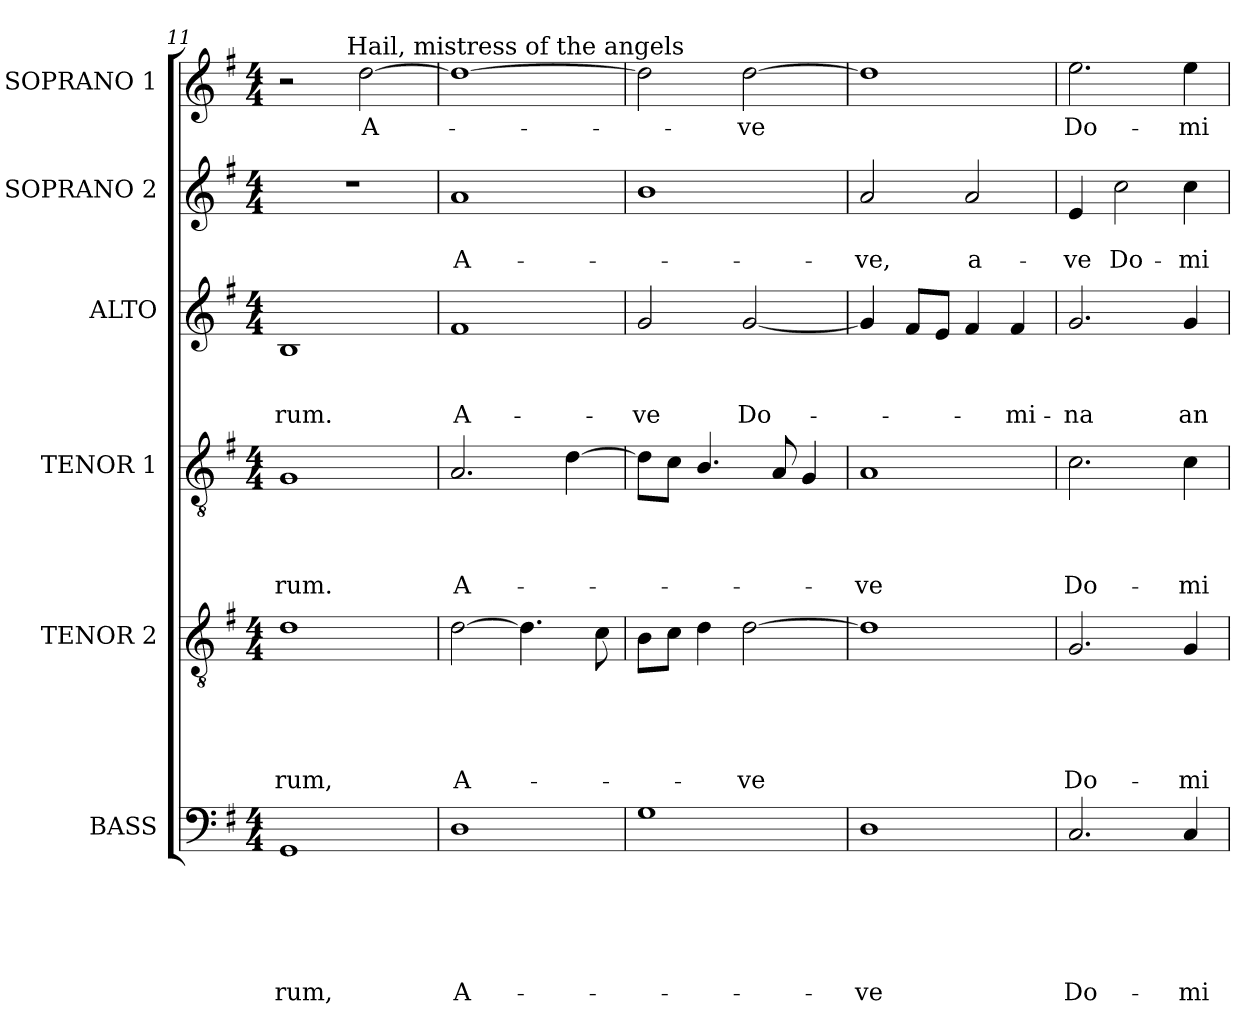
**kern	**text	**text	**text	**text	**text	**text	**kern	**text	**text	**text	**text	**text	**kern	**text	**text	**text	**text	**kern	**text	**text	**text	**kern	**text	**text	**kern	**text
*part6	*part6	*part6	*part6	*part6	*part6	*part6	*part5	*part5	*part5	*part5	*part5	*part5	*part4	*part4	*part4	*part4	*part4	*part3	*part3	*part3	*part3	*part2	*part2	*part2	*part1	*part1
*staff6	*staff6	*staff6	*staff6	*staff6	*staff6	*staff6	*staff5	*staff5	*staff5	*staff5	*staff5	*staff5	*staff4	*staff4	*staff4	*staff4	*staff4	*staff3	*staff3	*staff3	*staff3	*staff2	*staff2	*staff2	*staff1	*staff1
*I"BASS	*	*	*	*	*	*	*I"TENOR 2	*	*	*	*	*	*I"TENOR 1	*	*	*	*	*I"ALTO	*	*	*	*I"SOPRANO 2	*	*	*I"SOPRANO 1	*
*I'B.	*	*	*	*	*	*	*I'T.2	*	*	*	*	*	*I'T.1	*	*	*	*	*I'A.	*	*	*	*I'S.2	*	*	*I'S.1	*
*clefF4	*	*	*	*	*	*	*clefGv2	*	*	*	*	*	*clefGv2	*	*	*	*	*clefG2	*	*	*	*clefG2	*	*	*clefG2	*
*k[f#]	*	*	*	*	*	*	*k[f#]	*	*	*	*	*	*k[f#]	*	*	*	*	*k[f#]	*	*	*	*k[f#]	*	*	*k[f#]	*
*G:	*	*	*	*	*	*	*G:	*	*	*	*	*	*G:	*	*	*	*	*G:	*	*	*	*G:	*	*	*G:	*
*M4/4	*	*	*	*	*	*	*M4/4	*	*	*	*	*	*M4/4	*	*	*	*	*M4/4	*	*	*	*M4/4	*	*	*M4/4	*
=11	=11	=11	=11	=11	=11	=11	=11	=11	=11	=11	=11	=11	=11	=11	=11	=11	=11	=11	=11	=11	=11	=11	=11	=11	=11	=11
!	!	!	!	!	!	!LO:LY:b	!	!	!	!	!	!LO:LY:b	!	!	!	!	!LO:LY:b	!	!	!	!LO:LY:b	!	!	!	!	!
*	*	*	*	*	*	*	*	*	*	*	*	*	*	*	*	*	*	*	*	*	*	*	*	*	*^	*
1GG	.	.	.	.	.	-rum,	1d	.	.	.	.	-rum,	1G	.	.	.	-rum.	1B	.	.	-rum.	1r	.	.	2r	4...ryy	.
!	!	!	!	!	!	!	!	!	!	!	!	!	!	!	!	!	!	!	!	!	!	!	!	!	!	!LO:TX:a:t=Hail, mistress of the angels	!
.	.	.	.	.	.	.	.	.	.	.	.	.	.	.	.	.	.	.	.	.	.	.	.	.	.	2ryy	.
!	!	!	!	!	!	!	!	!	!	!	!	!	!	!	!	!	!	!	!	!	!	!	!	!	!	!	!LO:LY:b
.	.	.	.	.	.	.	.	.	.	.	.	.	.	.	.	.	.	.	.	.	.	.	.	.	[>2dd\	.	A-
.	.	.	.	.	.	.	.	.	.	.	.	.	.	.	.	.	.	.	.	.	.	.	.	.	.	32ryy	.
=12	=12	=12	=12	=12	=12	=12	=12	=12	=12	=12	=12	=12	=12	=12	=12	=12	=12	=12	=12	=12	=12	=12	=12	=12	=12	=12	=12
!	!	!	!	!	!	!LO:LY:b	!	!	!	!	!	!LO:LY:b	!	!	!	!	!LO:LY:b	!	!	!	!LO:LY:b	!	!	!LO:LY:b	!	!	!
*	*	*	*	*	*	*	*	*	*	*	*	*	*	*	*	*	*	*	*	*	*	*	*	*	*v	*v	*
1D	.	.	.	.	.	A-	[>2d\	.	.	.	.	A-	2.A/	.	.	.	A-	1f#	.	.	A-	1a	.	A-	1dd_	.
.	.	.	.	.	.	.	4.d\]	.	.	.	.	.	.	.	.	.	.	.	.	.	.	.	.	.	.	.
.	.	.	.	.	.	.	.	.	.	.	.	.	[>4d\	.	.	.	.	.	.	.	.	.	.	.	.	.
.	.	.	.	.	.	.	8c\	.	.	.	.	.	.	.	.	.	.	.	.	.	.	.	.	.	.	.
=13	=13	=13	=13	=13	=13	=13	=13	=13	=13	=13	=13	=13	=13	=13	=13	=13	=13	=13	=13	=13	=13	=13	=13	=13	=13	=13
!	!	!	!	!	!	!	!	!	!	!	!	!	!	!	!	!	!	!	!	!	!LO:LY:b	!	!	!	!	!
1G	.	.	.	.	.	.	8B\L	.	.	.	.	.	8d\L]	.	.	.	.	2g/	.	.	-ve	1b	.	.	2dd\]	.
.	.	.	.	.	.	.	8c\J	.	.	.	.	.	8c\J	.	.	.	.	.	.	.	.	.	.	.	.	.
.	.	.	.	.	.	.	4d\	.	.	.	.	.	4.B/	.	.	.	.	.	.	.	.	.	.	.	.	.
!	!	!	!	!	!	!	!	!	!	!	!	!LO:LY:b	!	!	!	!	!	!	!	!	!LO:LY:b	!	!	!	!	!LO:LY:b
.	.	.	.	.	.	.	[>2d\	.	.	.	.	-ve	.	.	.	.	.	[<2g/	.	.	Do-	.	.	.	[>2dd\	-ve
.	.	.	.	.	.	.	.	.	.	.	.	.	8A/	.	.	.	.	.	.	.	.	.	.	.	.	.
.	.	.	.	.	.	.	.	.	.	.	.	.	4G/	.	.	.	.	.	.	.	.	.	.	.	.	.
=14	=14	=14	=14	=14	=14	=14	=14	=14	=14	=14	=14	=14	=14	=14	=14	=14	=14	=14	=14	=14	=14	=14	=14	=14	=14	=14
!	!	!	!	!	!	!LO:LY:b	!	!	!	!	!	!	!	!	!	!	!LO:LY:b	!	!	!	!	!	!	!LO:LY:b	!	!
1D	.	.	.	.	.	-ve	1d]	.	.	.	.	.	1A	.	.	.	-ve	4g/]	.	.	.	2a/	.	-ve,	1dd]	.
.	.	.	.	.	.	.	.	.	.	.	.	.	.	.	.	.	.	8f#/L	.	.	.	.	.	.	.	.
.	.	.	.	.	.	.	.	.	.	.	.	.	.	.	.	.	.	8e/J	.	.	.	.	.	.	.	.
!	!	!	!	!	!	!	!	!	!	!	!	!	!	!	!	!	!	!	!	!	!	!	!	!LO:LY:b	!	!
.	.	.	.	.	.	.	.	.	.	.	.	.	.	.	.	.	.	4f#/	.	.	.	2a/	.	a-	.	.
!	!	!	!	!	!	!	!	!	!	!	!	!	!	!	!	!	!	!	!	!	!LO:LY:b	!	!	!	!	!
.	.	.	.	.	.	.	.	.	.	.	.	.	.	.	.	.	.	4f#/	.	.	-mi-	.	.	.	.	.
!!LO:PB:g=z
=15	=15	=15	=15	=15	=15	=15	=15	=15	=15	=15	=15	=15	=15	=15	=15	=15	=15	=15	=15	=15	=15	=15	=15	=15	=15	=15
!	!	!	!	!	!	!LO:LY:b	!	!	!	!	!	!LO:LY:b	!	!	!	!	!LO:LY:b	!	!	!	!LO:LY:b	!	!	!LO:LY:b	!	!LO:LY:b
2.C/	.	.	.	.	.	Do-	2.G/	.	.	.	.	Do-	2.c\	.	.	.	Do-	2.g/	.	.	-na	4e/	.	-ve	2.ee\	Do-
!	!	!	!	!	!	!	!	!	!	!	!	!	!	!	!	!	!	!	!	!	!	!	!	!LO:LY:b	!	!
.	.	.	.	.	.	.	.	.	.	.	.	.	.	.	.	.	.	.	.	.	.	2cc\	.	Do-	.	.
!	!	!	!	!	!	!LO:LY:b	!	!	!	!	!	!LO:LY:b	!	!	!	!	!LO:LY:b	!	!	!	!LO:LY:b	!	!	!LO:LY:b	!	!LO:LY:b
4C/	.	.	.	.	.	-mi-	4G/	.	.	.	.	-mi-	4c\	.	.	.	-mi-	4g/	.	.	an-	4cc\	.	-mi-	4ee\	-mi-
=	=	=	=	=	=	=	=	=	=	=	=	=	=	=	=	=	=	=	=	=	=	=	=	=	=	=
*-	*-	*-	*-	*-	*-	*-	*-	*-	*-	*-	*-	*-	*-	*-	*-	*-	*-	*-	*-	*-	*-	*-	*-	*-	*-	*-
